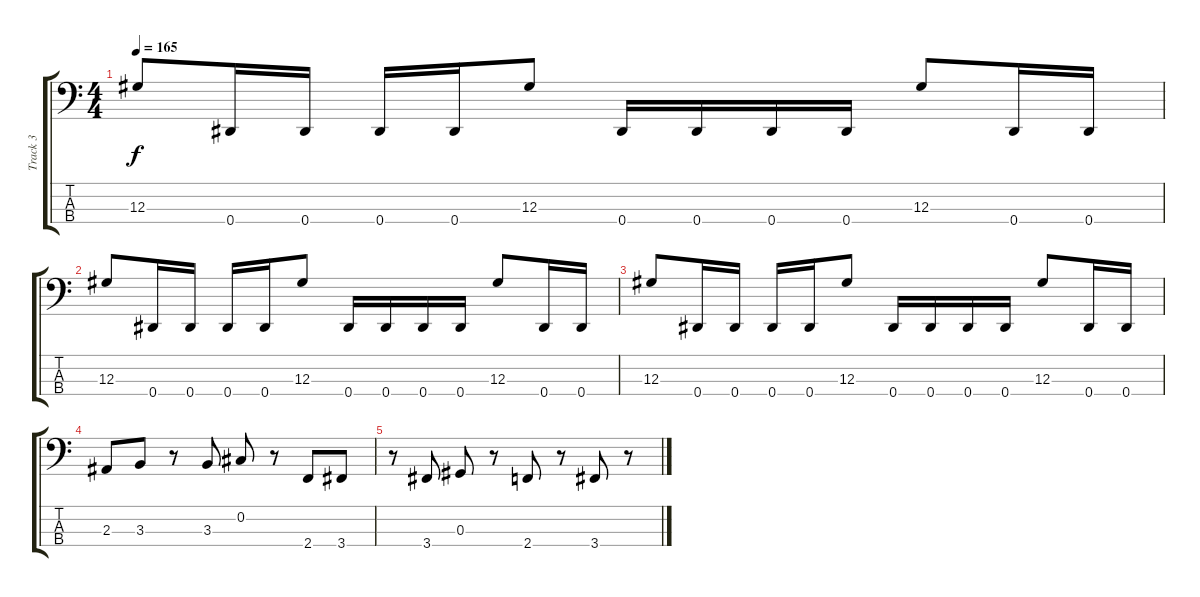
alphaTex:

\track ("Track 3" "Track 3") {instrument electricbassfinger}
\staff {score tabs}
\tuning (Gb2 Db2 Ab1 Eb1) {hide}
\ts (4 4)
\tempo 165
\clef f4
\ks c
12.3.8{dy f} 0.4.16 0.4.16 0.4.16 0.4.16 12.3.8 0.4.16 0.4.16 0.4.16 0.4.16 12.3.8 0.4.16 0.4.16 |
12.3.8 0.4.16 0.4.16 0.4.16 0.4.16 12.3.8 0.4.16 0.4.16 0.4.16 0.4.16 12.3.8 0.4.16 0.4.16 |
12.3.8 0.4.16 0.4.16 0.4.16 0.4.16 12.3.8 0.4.16 0.4.16 0.4.16 0.4.16 12.3.8 0.4.16 0.4.16 |
2.3.8 3.3.8 r.8 3.3.8 0.2.8 r.8 2.4.8 3.4.8 |
r.8 3.4.8 0.3.8 r.8 2.4.8 r.8 3.4.8 r.8
